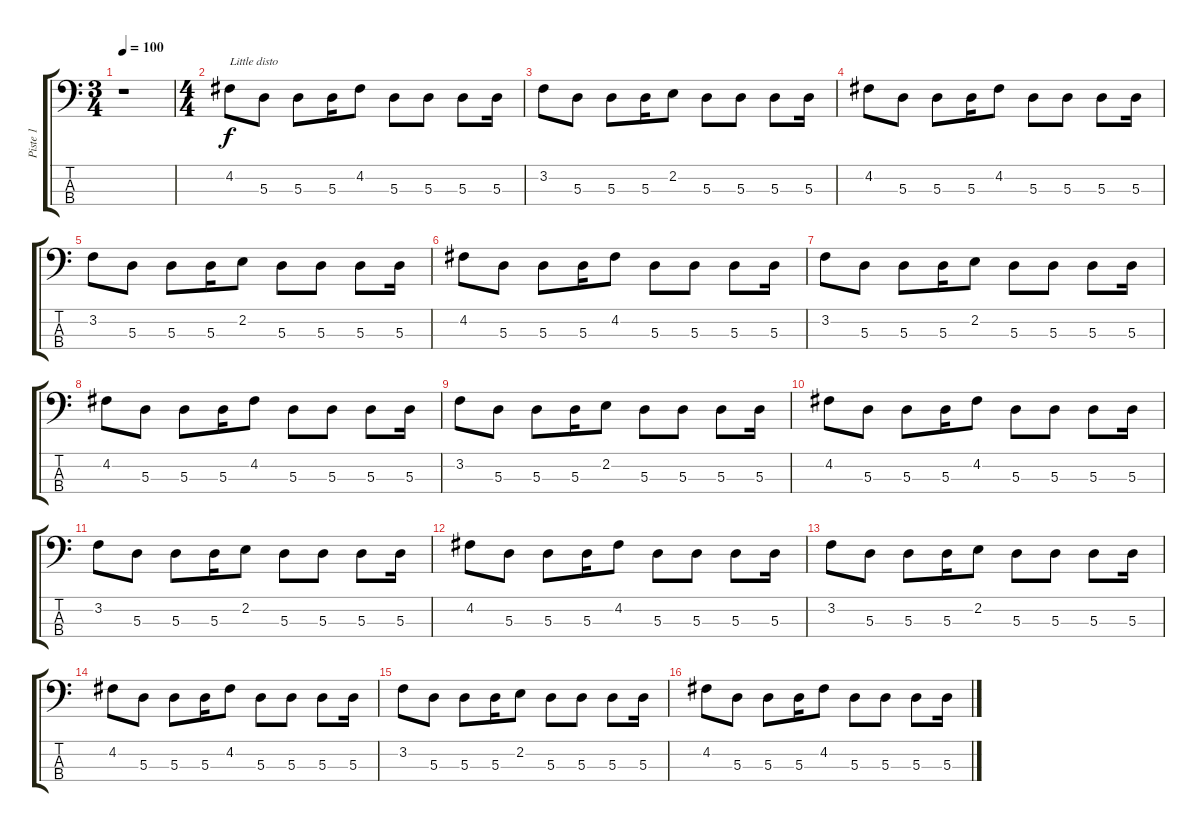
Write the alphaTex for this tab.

\track ("Piste 1" "Piste 1") {instrument electricbassfinger}
\staff {score tabs}
\tuning (G2 D2 A1 E1) {hide}
\ts (3 4)
\tempo 100
\clef f4
\ks c
r.1{dy f instrument electricbassfinger} |
\ts (4 4)
4.2.8{txt "Little disto"} 5.3.8 5.3.8 5.3.16 4.2.8 5.3.8 5.3.8 5.3.8 5.3.16 |
3.2.8 5.3.8 5.3.8 5.3.16 2.2.8 5.3.8 5.3.8 5.3.8 5.3.16 |
4.2.8 5.3.8 5.3.8 5.3.16 4.2.8 5.3.8 5.3.8 5.3.8 5.3.16 |
3.2.8 5.3.8 5.3.8 5.3.16 2.2.8 5.3.8 5.3.8 5.3.8 5.3.16 |
4.2.8 5.3.8 5.3.8 5.3.16 4.2.8 5.3.8 5.3.8 5.3.8 5.3.16 |
3.2.8 5.3.8 5.3.8 5.3.16 2.2.8 5.3.8 5.3.8 5.3.8 5.3.16 |
4.2.8 5.3.8 5.3.8 5.3.16 4.2.8 5.3.8 5.3.8 5.3.8 5.3.16 |
3.2.8 5.3.8 5.3.8 5.3.16 2.2.8 5.3.8 5.3.8 5.3.8 5.3.16 |
4.2.8 5.3.8 5.3.8 5.3.16 4.2.8 5.3.8 5.3.8 5.3.8 5.3.16 |
3.2.8 5.3.8 5.3.8 5.3.16 2.2.8 5.3.8 5.3.8 5.3.8 5.3.16 |
4.2.8 5.3.8 5.3.8 5.3.16 4.2.8 5.3.8 5.3.8 5.3.8 5.3.16 |
3.2.8 5.3.8 5.3.8 5.3.16 2.2.8 5.3.8 5.3.8 5.3.8 5.3.16 |
4.2.8 5.3.8 5.3.8 5.3.16 4.2.8 5.3.8 5.3.8 5.3.8 5.3.16 |
3.2.8 5.3.8 5.3.8 5.3.16 2.2.8 5.3.8 5.3.8 5.3.8 5.3.16 |
4.2.8 5.3.8 5.3.8 5.3.16 4.2.8 5.3.8 5.3.8 5.3.8 5.3.16
